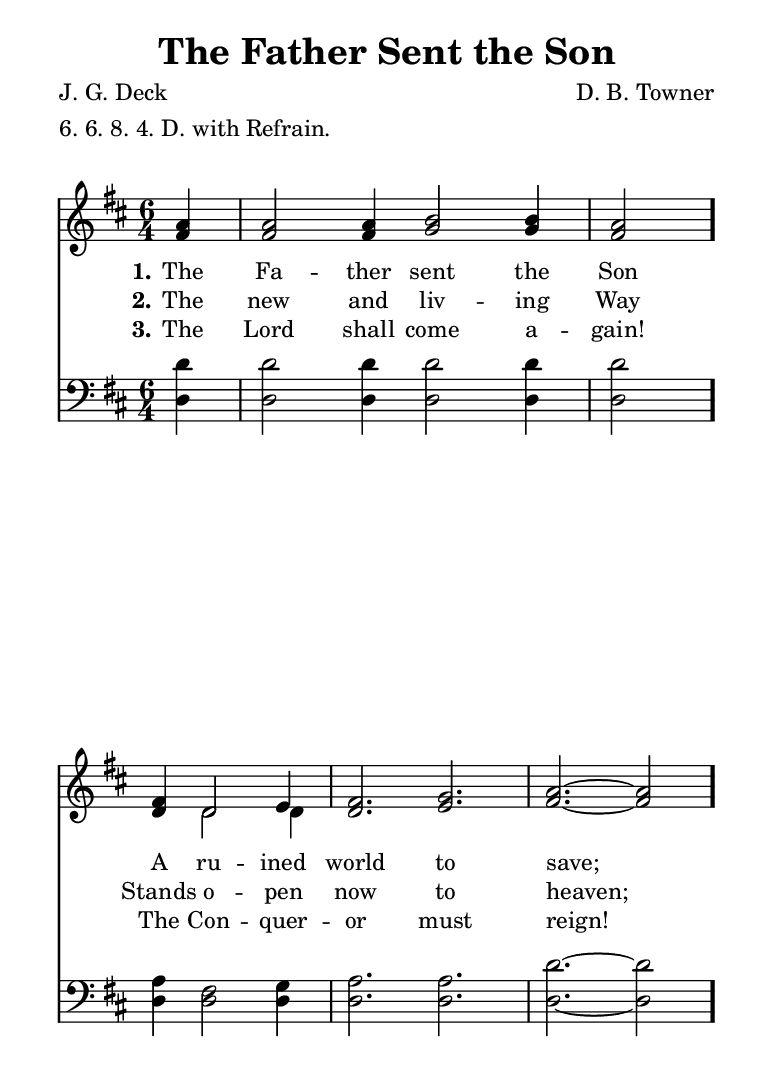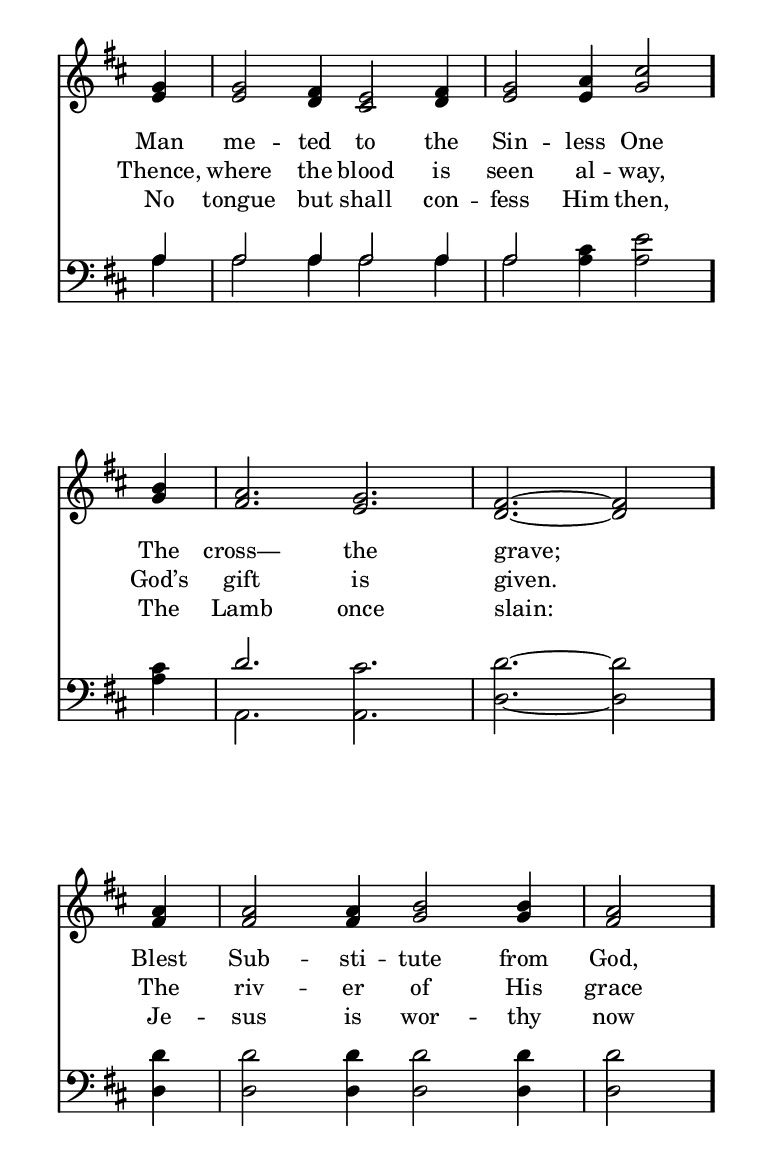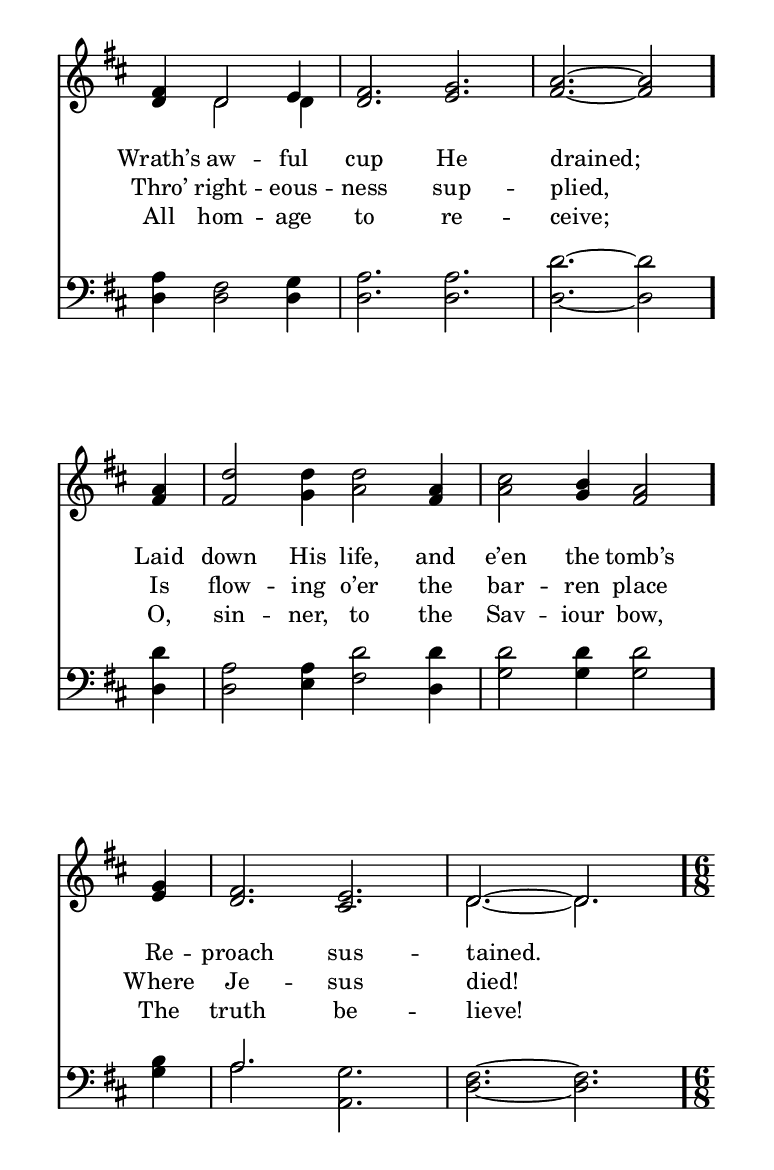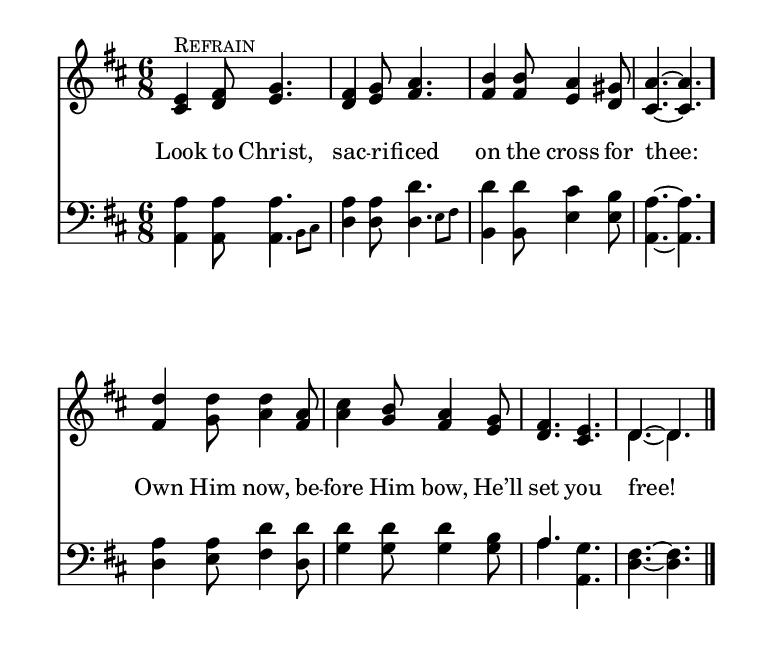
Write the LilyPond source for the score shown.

\include "common/global.ily"
\paper {
  \include "common/paper.ily"
  ragged-last-bottom = ##t
  page-count = #(cond (is-eogsized 2) (#t #f))
}

\header{
  hymnnumber = "120"
  title = "The Father Sent the Son"
  tunename = "Anywhere With Jesus"
  meter = "6. 6. 8. 4. D. with Refrain."
  poet = "J. G. Deck"
  composer = "D. B. Towner"
  %copyright = ""
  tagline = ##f
}

% for fermata in MIDI
ta = { \tempo 2=80 }
tb = { \tempo 2=40 }

patternAA = { c4 c2 }

patternBA = { c4 c2 c4 | c2. c2. | c2. ~ c2  }
patternBB = {       c4 | c2. c2. | c2. ~ c2  }
patternBC = {       c4 | c2. c2. | c2. ~ c2. }

patternCA = { c4 c8 c4. | c4 c8 c4. | c4 c8 c4 c8 | c4. ~ c4. }
patternCB = \patternCA % grace notes

patternDA = { c4 c8 c4 c8 | c4 c8 c4 c8 | c4. c4. | c4. ~ c4. }

global = {
  \include "common/overrides.ily"
  \override Staff.TimeSignature.style = #'numbered
  \time 6/4
  \override Score.MetronomeMark.transparent = ##t % hide all fermata changes too
  \ta
  \key d \major
  \partial 4
  \autoBeamOff
}

notesSoprano = {
\global
\relative c'' {

  \time 6/4

  \changePitch \patternAA { a | a a b b | a }
  \changePitch \patternBA { fis d e | fis g | a a } \break
  \changePitch \patternAA { g | g fis e fis | g a cis }
  \changePitch \patternBB { b | a g | fis fis } \break

  \changePitch \patternAA { a | a a b b | a }
  \changePitch \patternBA { fis d e | fis g | a a } \break
  \changePitch \patternAA { a | d d d a | cis b a }
  \changePitch \patternBC { g | fis e | d d } \break

  \pageBreak
  \time 6/8

  << s^\markup { \small \caps "Refrain" }
  \changePitch \patternCA { e fis g | fis g a | b b a gis | a a  } >> \break
  \changePitch \patternDA { d d d a | cis b a g | fis e | d d }

  \bar "|."

}
}

notesAlto = {
\global
\relative e' {

  \changePitch \patternAA { fis | fis fis g g | fis }
  \changePitch \patternBA { d d d | d e | fis fis }
  \changePitch \patternAA { e | e d cis d | e e g }
  \changePitch \patternBB { g | fis e | d d }

  \changePitch \patternAA { fis | fis fis g g | fis }
  \changePitch \patternBA { d d d | d e | fis fis }
  \changePitch \patternAA { fis | fis g a fis | a g fis }
  \changePitch \patternBC { e | d cis | d d }

  \changePitch \patternCA { cis d e | d e fis | fis fis e d | cis cis }
  \changePitch \patternDA { fis g a fis | a g fis e | d cis | d d }

}
}

notesTenor = {
\global
\relative a {

  \changePitch \patternAA { d | d d d d | d }
  \changePitch \patternBA { a fis g | a a | d d }
  \changePitch \patternAA { a | a a a a | a cis e }
  \changePitch \patternBB { cis | d cis | d d }

  \changePitch \patternAA { d | d d d d | d }
  \changePitch \patternBA { a fis g | a a | d d  }
  \changePitch \patternAA { d | a a d d | d d d }
  \changePitch \patternBC { b | a g | fis fis }

  \changePitch \patternCB { a a a | a a d | d d cis b | a a  }
  \changePitch \patternDA { a a d d | d d d b | a g | fis fis }

}
}

notesBass = {
\global
\relative f {

  \changePitch \patternAA { d | d d d d | d }
  \changePitch \patternBA { d d d | d d | d d }
  \changePitch \patternAA { a' | a a a a | a a a }
  \changePitch \patternBB { a | a, a | d d }

  \changePitch \patternAA { d | d d d d | d }
  \changePitch \patternBA { d d d | d d | d d }
  \changePitch \patternAA { d | d e fis d | g g g }
  \changePitch \patternBC { g | a a, | d d }

  %\changePitch \patternCB { a a a \grace { b8[ cis8] } | d d d \grace { e8[ fis8] } | b b e e | a, a }
  a4 a8 \afterGrace a4. { b8[ cis8] } | d4 d8 \afterGrace d4. { e8[ fis8] } | b,4 b8 e4 e8 | a,4. ~ a4.
  \changePitch \patternDA { d e fis d | g g g g | a a, | d d }

}
}

Refrain = \lyricmode {

Look to Christ, sac -- ri -- ficed on the cross for thee: \bar "."
Own Him now, be -- fore Him bow, He’ll set you free! \bar "."

}

wordsA = \lyricmode {
\set stanza = "1."

The Fa -- ther sent the Son \bar "."
A ru -- ined world to save; \bar "."
Man me -- ted to the Sin -- less One \bar "."
The cross— the grave; \bar "."
Blest Sub -- sti -- tute from God, \bar "."
Wrath’s aw -- ful cup He drained; \bar "."
Laid down His life, and e’en the tomb’s \bar "."
Re -- proach sus -- tained. \bar "."

}

wordsB = \lyricmode {
\set stanza = "2."

The new and liv -- ing Way
Stands o -- pen now to heaven;
Thence, where the blood is seen al -- way,
God’s gift is given.
The riv -- er of His grace
Thro’ right -- eous -- ness sup -- plied,
Is flow -- ing o’er the bar -- ren place
Where Je -- sus died!

\Refrain

}

wordsC = \lyricmode {
\set stanza = "3."

The Lord shall come a -- gain!
The Con -- quer -- or must reign! % "Conquerer" (not "Conqueror") is the spelling in the original
No tongue but shall con -- fess Him then,
The Lamb once slain:
Je -- sus is wor -- thy now
All hom -- age to re -- ceive;
O, sin -- ner, to the Sav -- iour bow,
The truth be -- lieve!

}

\score {
  \context ChoirStaff <<
    \context Staff = upper <<
      \set Staff.autoBeaming = ##f
      \set ChoirStaff.systemStartDelimiter = #'SystemStartBar
      \set ChoirStaff.printPartCombineTexts = ##f
      \partcombine #'(2 . 9) \notesSoprano \notesAlto
      \context NullVoice = sopranos { \voiceOne << \notesSoprano >> }
      \context NullVoice = altos { \voiceTwo << \notesAlto >> }
      \context Lyrics = one   \lyricsto sopranos \wordsA
      \context Lyrics = two   \lyricsto sopranos \wordsB
      \context Lyrics = three \lyricsto sopranos \wordsC
    >>
    \context Staff = men <<
      \set Staff.autoBeaming = ##f
      \clef bass
      \set ChoirStaff.printPartCombineTexts = ##f
      \partcombine #'(2 . 9) \notesTenor \notesBass
      \context NullVoice = tenors { \voiceOne << \notesTenor >> }
      \context NullVoice = basses { \voiceTwo << \notesBass >> }
    >>
  >>
  \layout {
    \include "common/layout.ily"
  }
  \midi{
    \include "common/midi.ily"
  }
}

\version "2.19.49"  % necessary for upgrading to future LilyPond versions.

% vi:set et ts=2 sw=2 ai nocindent syntax=lilypond:
